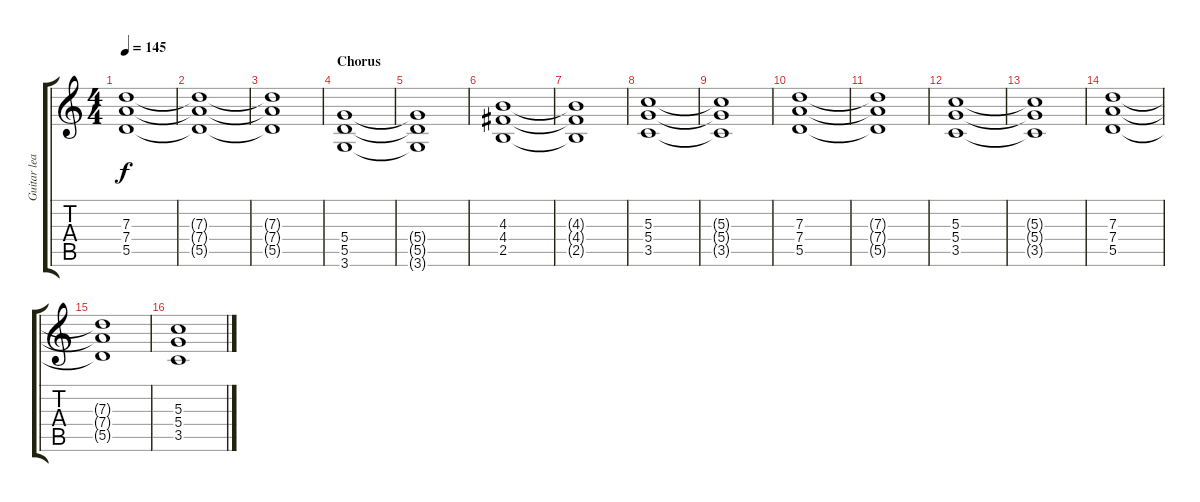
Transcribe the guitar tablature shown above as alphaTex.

\track ("Guitar lead" "Guitar lea") {instrument distortionguitar}
\staff {score tabs}
\tuning (E4 B3 G3 D3 A2 E2) {hide}
\ts (4 4)
\tempo 145
\clef g2
\ks c
(7.3{t} 7.4{t} 5.5{t}).1{dy f} |
(7.3{t} 7.4{t} 5.5{t}).1 |
(7.3{t} 7.4{t} 5.5{t}).1 |
\section ("" "Chorus")
(5.4 5.5 3.6).1 |
(5.4{t} 5.5{t} 3.6{t}).1 |
(4.3 4.4 2.5).1 |
(4.3{t} 4.4{t} 2.5{t}).1 |
(5.3 5.4 3.5).1 |
(5.3{t} 5.4{t} 3.5{t}).1 |
(7.3 7.4 5.5).1 |
(7.3{t} 7.4{t} 5.5{t}).1 |
(5.3 5.4 3.5).1 |
(5.3{t} 5.4{t} 3.5{t}).1 |
(7.3 7.4 5.5).1 |
(7.3{t} 7.4{t} 5.5{t}).1 |
(5.3 5.4 3.5).1
